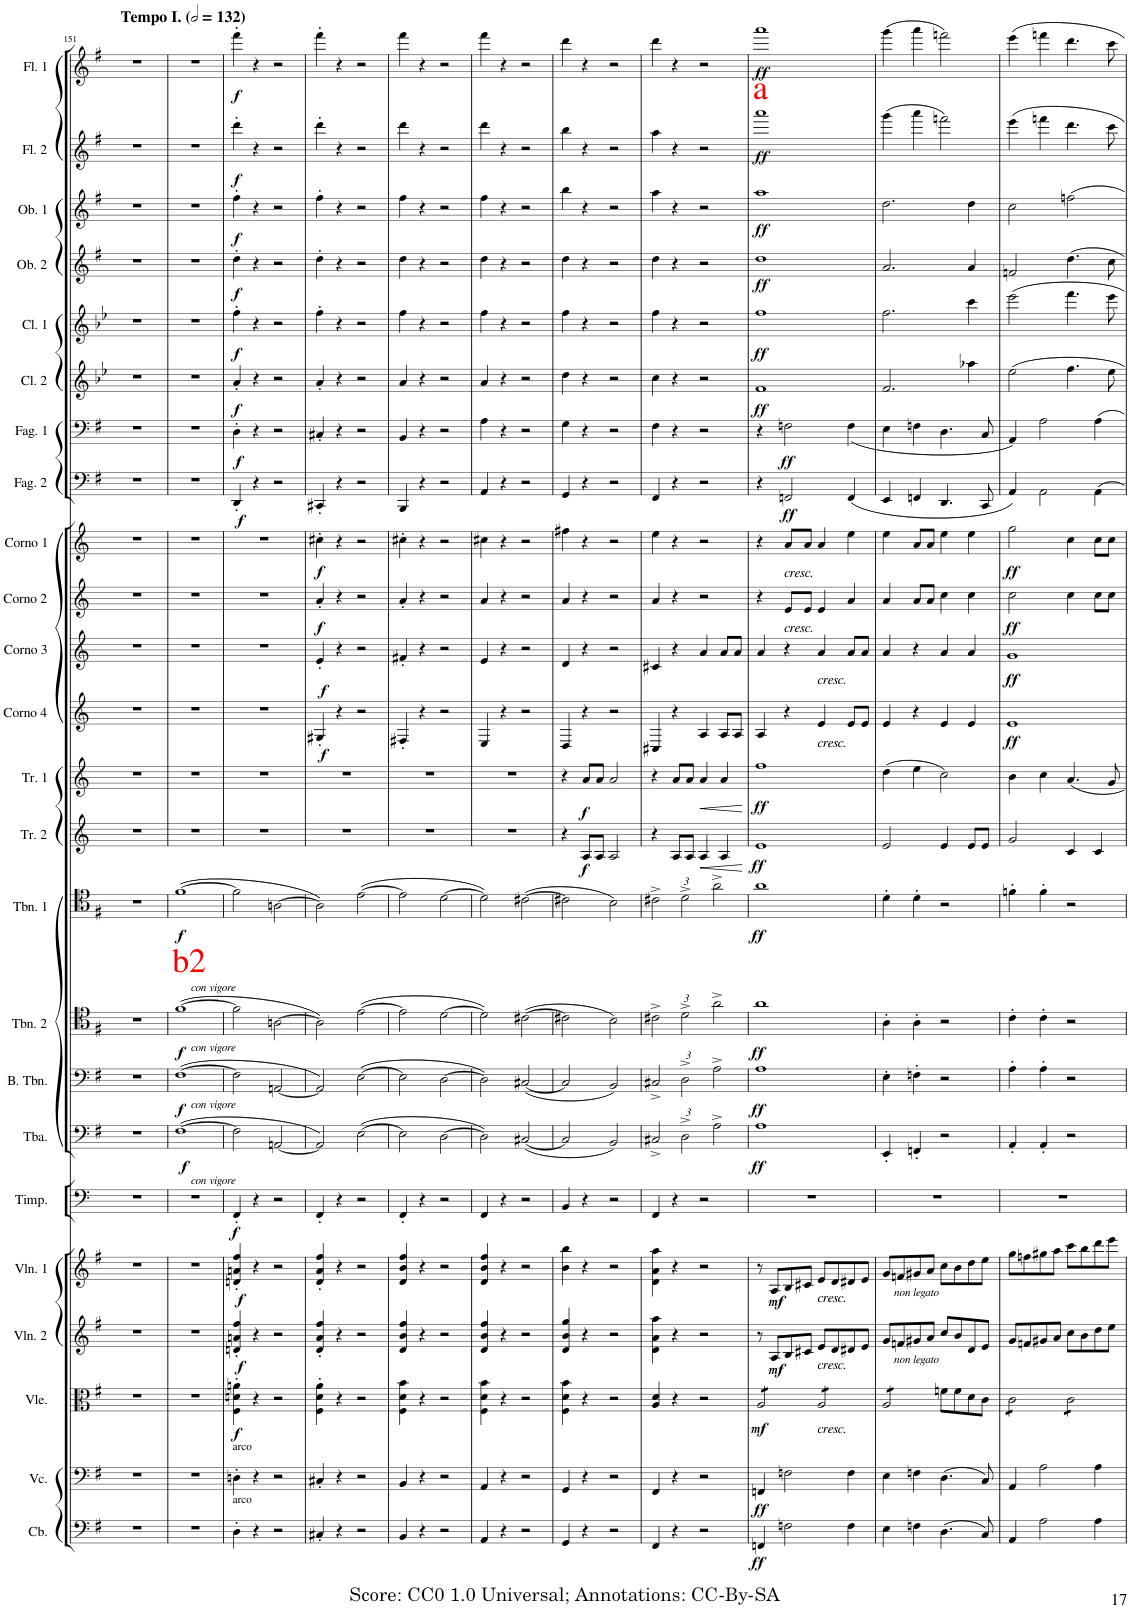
**kern	**dynam	**kern	**dynam	**kern	**dynam	**kern	**dynam	**kern	**dynam	**kern	**dynam	**kern	**dynam	**kern	**dynam	**kern	**dynam	**kern	**text	**dynam	**kern	**dynam	**kern	**dynam	**kern	**dynam	**kern	**dynam	**kern	**dynam	**kern	**dynam	**kern	**dynam	**kern	**dynam	**kern	**dynam	**kern	**dynam	**kern	**dynam	**kern	**dynam	**kern	**dynam	**kern	**text	**dynam
*part24	*part24	*part23	*part23	*part22	*part22	*part21	*part21	*part20	*part20	*part19	*part19	*part18	*part18	*part17	*part17	*part16	*part16	*part15	*part15	*part15	*part14	*part14	*part13	*part13	*part12	*part12	*part11	*part11	*part10	*part10	*part9	*part9	*part8	*part8	*part7	*part7	*part6	*part6	*part5	*part5	*part4	*part4	*part3	*part3	*part2	*part2	*part1	*part1	*part1
*staff24	*staff24	*staff23	*staff23	*staff22	*staff22	*staff21	*staff21	*staff20	*staff20	*staff19	*staff19	*staff18	*staff18	*staff17	*staff17	*staff16	*staff16	*staff15	*staff15	*staff15	*staff14	*staff14	*staff13	*staff13	*staff12	*staff12	*staff11	*staff11	*staff10	*staff10	*staff9	*staff9	*staff8	*staff8	*staff7	*staff7	*staff6	*staff6	*staff5	*staff5	*staff4	*staff4	*staff3	*staff3	*staff2	*staff2	*staff1	*staff1	*staff1
*I"Contrabassi	*	*I"Violoncelli	*	*I"Viole	*	*I"Violini 2	*	*I"Violini 1	*	*I"Timpani	*	*I"Tuba	*	*I"Bass Trombone	*	*I"Trombone Tenore 2	*	*I"Trombone Tenore 1	*	*	*I"Trombe in F 2	*	*I"Trombe in F 1	*	*I"Corno in F 4	*	*I"Corno in F 3	*	*I"Corno in F 2	*	*I"Corno in F 1	*	*I"Fagotto 2	*	*I"Fagotto 1	*	*I"Clarinetto in A 2	*	*I"Clarinetto in A 1	*	*I"Oboe 2	*	*I"Oboe 1	*	*I"Flauto 2	*	*I"Flauto 1	*	*
*I'Cb.	*	*I'Vc.	*	*I'Vle.	*	*I'Vln. 2	*	*I'Vln. 1	*	*I'Timp.	*	*I'Tba.	*	*I'B. Tbn.	*	*I'Tbn. 2	*	*I'Tbn. 1	*	*	*I'Tr. 2	*	*I'Tr. 1	*	*I'Corno 4	*	*I'Corno 3	*	*I'Corno 2	*	*I'Corno 1	*	*I'Fag. 2	*	*I'Fag. 1	*	*I'Cl. 2	*	*I'Cl. 1	*	*I'Ob. 2	*	*I'Ob. 1	*	*I'Fl. 2	*	*I'Fl. 1	*	*
!!LO:PB:g=z
*clefF4	*	*clefF4	*	*clefC3	*	*clefG2	*	*clefG2	*	*clefF4	*	*clefF4	*	*clefF4	*	*clefC4	*	*clefC4	*	*	*clefG2	*	*clefG2	*	*clefG2	*	*clefG2	*	*clefG2	*	*clefG2	*	*clefF4	*	*clefF4	*	*clefG2	*	*clefG2	*	*clefG2	*	*clefG2	*	*clefG2	*	*clefG2	*	*
*Trd7c12	*	*	*	*	*	*	*	*	*	*	*	*	*	*	*	*	*	*	*	*	*Trd-3c-5	*	*Trd-3c-5	*	*Trd4c7	*	*Trd4c7	*	*Trd4c7	*	*Trd4c7	*	*	*	*	*	*Trd2c3	*	*Trd2c3	*	*	*	*	*	*	*	*	*	*
*k[f#]	*	*k[f#]	*	*k[f#]	*	*k[f#]	*	*k[f#]	*	*k[]	*	*k[f#]	*	*k[f#]	*	*k[f#]	*	*k[f#]	*	*	*k[]	*	*k[]	*	*k[]	*	*k[]	*	*k[]	*	*k[]	*	*k[f#]	*	*k[f#]	*	*k[b-e-]	*	*k[b-e-]	*	*k[f#]	*	*k[f#]	*	*k[f#]	*	*k[f#]	*	*
*M2/2	*	*M2/2	*	*M2/2	*	*M2/2	*	*M2/2	*	*M2/2	*	*M2/2	*	*M2/2	*	*M2/2	*	*M2/2	*	*	*M2/2	*	*M2/2	*	*M2/2	*	*M2/2	*	*M2/2	*	*M2/2	*	*M2/2	*	*M2/2	*	*M2/2	*	*M2/2	*	*M2/2	*	*M2/2	*	*M2/2	*	*M2/2	*	*
*met(c|)	*	*met(c|)	*	*met(c|)	*	*met(c|)	*	*met(c|)	*	*met(c|)	*	*met(c|)	*	*met(c|)	*	*met(c|)	*	*met(c|)	*	*	*met(c|)	*	*met(c|)	*	*met(c|)	*	*met(c|)	*	*met(c|)	*	*met(c|)	*	*met(c|)	*	*met(c|)	*	*met(c|)	*	*met(c|)	*	*met(c|)	*	*met(c|)	*	*met(c|)	*	*met(c|)	*	*
=151	=151	=151	=151	=151	=151	=151	=151	=151	=151	=151	=151	=151	=151	=151	=151	=151	=151	=151	=151	=151	=151	=151	=151	=151	=151	=151	=151	=151	=151	=151	=151	=151	=151	=151	=151	=151	=151	=151	=151	=151	=151	=151	=151	=151	=151	=151	=151	=151	=151
1r	.	1r	.	1r	.	1r	.	1r	.	1r	.	1r	.	1r	.	1r	.	1r	.	.	1r	.	1r	.	1r	.	1r	.	1r	.	1r	.	1r	.	1r	.	1r	.	1r	.	1r	.	1r	.	1r	.	1r	.	.
=152	=152	=152	=152	=152	=152	=152	=152	=152	=152	=152	=152	=152	=152	=152	=152	=152	=152	=152	=152	=152	=152	=152	=152	=152	=152	=152	=152	=152	=152	=152	=152	=152	=152	=152	=152	=152	=152	=152	=152	=152	=152	=152	=152	=152	=152	=152	=152	=152	=152
!	!	!	!	!	!	!	!	!	!	!	!	!	!	!	!	!	!	!LO:TX:b:i:t=con vigore	!	!	!	!	!	!	!	!	!	!	!	!	!	!	!	!	!	!	!	!	!	!	!	!	!	!	!	!	!	!	!
!	!	!	!	!	!	!	!	!	!	!	!	!	!	!	!	!LO:TX:b:i:t=con vigore	!	!	!	!	!	!	!	!	!	!	!	!	!	!	!	!	!	!	!	!	!	!	!	!	!	!	!	!	!	!	!	!	!
!	!	!	!	!	!	!	!	!	!	!	!	!	!	!LO:TX:b:i:t=con vigore	!	!	!	!	!	!	!	!	!	!	!	!	!	!	!	!	!	!	!	!	!	!	!	!	!	!	!	!	!	!	!	!	!	!	!
!	!	!	!	!	!	!	!	!	!	!	!	!LO:TX:b:i:t=con vigore	!	!	!	!	!	!	!	!	!	!	!	!	!	!	!	!	!	!	!	!	!	!	!	!	!	!	!	!	!	!	!	!	!	!	!	!	!
!	!	!	!	!	!	!	!	!	!	!	!	!	!LO:DY:b	!	!LO:DY:b	!	!LO:DY:b	!	!LO:LY:b:color=#FF0000	!LO:DY:b	!	!	!	!	!	!	!	!	!	!	!	!	!	!	!	!	!	!	!	!	!	!	!	!	!	!	!	!	!
1r	.	1r	.	1r	.	1r	.	1r	.	1r	.	([1F#	f	([1F#	f	([1f#	f	([1f#	b2	f	1r	.	1r	.	1r	.	1r	.	1r	.	1r	.	1r	.	1r	.	1r	.	1r	.	1r	.	1r	.	1r	.	1r	.	.
=153	=153	=153	=153	=153	=153	=153	=153	=153	=153	=153	=153	=153	=153	=153	=153	=153	=153	=153	=153	=153	=153	=153	=153	=153	=153	=153	=153	=153	=153	=153	=153	=153	=153	=153	=153	=153	=153	=153	=153	=153	=153	=153	=153	=153	=153	=153	=153	=153	=153
!	!	!LO:TX:a:t=arco	!	!	!	!	!	!	!	!	!	!	!	!	!	!	!	!	!	!	!	!	!	!	!	!	!	!	!	!	!	!	!	!	!	!	!	!	!	!	!	!	!	!	!	!	!	!	!
!LO:TX:a:t=arco	!	!	!	!	!	!	!	!	!	!	!	!	!	!	!	!	!	!	!	!	!	!	!	!	!	!	!	!	!	!	!	!	!	!	!	!	!	!	!	!	!	!	!	!	!	!	!	!	!
!	!	!	!	!	!LO:DY:b	!	!LO:DY:b	!	!LO:DY:b	!	!LO:DY:b	!	!	!	!	!	!	!	!	!	!	!	!	!	!	!	!	!	!	!	!	!	!	!LO:DY:b	!	!LO:DY:b	!	!LO:DY:b	!	!LO:DY:b	!	!LO:DY:b	!	!LO:DY:b	!	!LO:DY:b	!	!	!LO:DY:b
4D'\	.	4Dn'\	.	4F#\' 4dn\' 4an\'	f	4dn/' 4an/' 4ff#/'	f	4dn/' 4an/' 4ff#/'	f	4FF'/	f	2F#\]	.	2F#\]	.	2f#\]	.	2f#\]	.	.	1r	.	1r	.	1r	.	1r	.	1r	.	1r	.	4DD'/	f	4D'\	f	4a'/	f	4ff'\	f	4dd'\	f	4ff#'\	f	4ddd'\	f	4fff#'\	.	f
4r	.	4r	.	4r	.	4r	.	4r	.	4r	.	.	.	.	.	.	.	.	.	.	.	.	.	.	.	.	.	.	.	.	.	.	4r	.	4r	.	4r	.	4r	.	4r	.	4r	.	4r	.	4r	.	.
2r	.	2r	.	2r	.	2r	.	2r	.	2r	.	[2AAn/	.	[2AAn/	.	[2An\	.	[2An\	.	.	.	.	.	.	.	.	.	.	.	.	.	.	2r	.	2r	.	2r	.	2r	.	2r	.	2r	.	2r	.	2r	.	.
=154	=154	=154	=154	=154	=154	=154	=154	=154	=154	=154	=154	=154	=154	=154	=154	=154	=154	=154	=154	=154	=154	=154	=154	=154	=154	=154	=154	=154	=154	=154	=154	=154	=154	=154	=154	=154	=154	=154	=154	=154	=154	=154	=154	=154	=154	=154	=154	=154	=154
!	!	!	!	!	!	!	!	!	!	!	!	!	!	!	!	!	!	!	!	!	!	!	!	!	!	!LO:DY:b	!	!LO:DY:b	!	!LO:DY:b	!	!LO:DY:b	!	!	!	!	!	!	!	!	!	!	!	!	!	!	!	!	!
4C#X'/	.	4C#X'/	.	4F#\' 4d\' 4a\'	.	4d/' 4a/' 4ff#/'	.	4d/' 4a/' 4ff#/'	.	4FF'/	.	2AA/])	.	2AA/])	.	2A\])	.	2A\])	.	.	1r	.	1r	.	4G#X'/	f	4e'/	f	4a'/	f	4cc#X'\	f	4CC#X'/	.	4C#X'/	.	4a'/	.	4ff'\	.	4dd'\	.	4ff#'\	.	4ddd'\	.	4fff#'\	.	.
4r	.	4r	.	4r	.	4r	.	4r	.	4r	.	.	.	.	.	.	.	.	.	.	.	.	.	.	4r	.	4r	.	4r	.	4r	.	4r	.	4r	.	4r	.	4r	.	4r	.	4r	.	4r	.	4r	.	.
2r	.	2r	.	2r	.	2r	.	2r	.	2r	.	([2E\	.	([2E\	.	([2e\	.	([2e\	.	.	.	.	.	.	2r	.	2r	.	2r	.	2r	.	2r	.	2r	.	2r	.	2r	.	2r	.	2r	.	2r	.	2r	.	.
=155	=155	=155	=155	=155	=155	=155	=155	=155	=155	=155	=155	=155	=155	=155	=155	=155	=155	=155	=155	=155	=155	=155	=155	=155	=155	=155	=155	=155	=155	=155	=155	=155	=155	=155	=155	=155	=155	=155	=155	=155	=155	=155	=155	=155	=155	=155	=155	=155	=155
4BB/	.	4BB/	.	4F#\ 4d\ 4b\	.	4d/ 4b/ 4ff#/	.	4d/ 4b/ 4ff#/	.	4FF'/	.	2E\]	.	2E\]	.	2e\]	.	2e\]	.	.	1r	.	1r	.	4F#X'/	.	4f#X'/	.	4a'/	.	4cc#X'\	.	4BBB/	.	4BB/	.	4a/	.	4ff\	.	4dd\	.	4ff#\	.	4ddd\	.	4fff#\	.	.
4r	.	4r	.	4r	.	4r	.	4r	.	4r	.	.	.	.	.	.	.	.	.	.	.	.	.	.	4r	.	4r	.	4r	.	4r	.	4r	.	4r	.	4r	.	4r	.	4r	.	4r	.	4r	.	4r	.	.
2r	.	2r	.	2r	.	2r	.	2r	.	2r	.	[2D\	.	[2D\	.	[2d\	.	[2d\	.	.	.	.	.	.	2r	.	2r	.	2r	.	2r	.	2r	.	2r	.	2r	.	2r	.	2r	.	2r	.	2r	.	2r	.	.
=156	=156	=156	=156	=156	=156	=156	=156	=156	=156	=156	=156	=156	=156	=156	=156	=156	=156	=156	=156	=156	=156	=156	=156	=156	=156	=156	=156	=156	=156	=156	=156	=156	=156	=156	=156	=156	=156	=156	=156	=156	=156	=156	=156	=156	=156	=156	=156	=156	=156
4AA/	.	4AA/	.	4F#\ 4d\ 4b\	.	4d/ 4b/ 4ff#/	.	4d/ 4b/ 4ff#/	.	4FF/	.	2D\])	.	2D\])	.	2d\])	.	2d\])	.	.	1r	.	1r	.	4E/	.	4e/	.	4a/	.	4cc#X\	.	4AA/	.	4A\	.	4a/	.	4ff\	.	4dd\	.	4ff#\	.	4ddd\	.	4fff#\	.	.
4r	.	4r	.	4r	.	4r	.	4r	.	4r	.	.	.	.	.	.	.	.	.	.	.	.	.	.	4r	.	4r	.	4r	.	4r	.	4r	.	4r	.	4r	.	4r	.	4r	.	4r	.	4r	.	4r	.	.
2r	.	2r	.	2r	.	2r	.	2r	.	2r	.	([2C#X/	.	([2C#X/	.	([2c#X\	.	([2c#X\	.	.	.	.	.	.	2r	.	2r	.	2r	.	2r	.	2r	.	2r	.	2r	.	2r	.	2r	.	2r	.	2r	.	2r	.	.
=157	=157	=157	=157	=157	=157	=157	=157	=157	=157	=157	=157	=157	=157	=157	=157	=157	=157	=157	=157	=157	=157	=157	=157	=157	=157	=157	=157	=157	=157	=157	=157	=157	=157	=157	=157	=157	=157	=157	=157	=157	=157	=157	=157	=157	=157	=157	=157	=157	=157
4GG/	.	4GG/	.	4F#\ 4d\ 4b\	.	4d/ 4b/ 4gg/	.	4b\ 4bb\	.	4BB/	.	2C#/]	.	2C#/]	.	2c#X\]	.	2c#X\]	.	.	4r	.	4r	.	4D/	.	4d/	.	4a/	.	4ff#X\	.	4GG/	.	4G\	.	4dd\	.	4ff\	.	4dd\	.	4bb\	.	4bb\	.	4ddd\	.	.
!	!	!	!	!	!	!	!	!	!	!	!	!	!	!	!	!	!	!	!	!	!	!LO:DY:b	!	!LO:DY:b	!	!	!	!	!	!	!	!	!	!	!	!	!	!	!	!	!	!	!	!	!	!	!	!	!
4r	.	4r	.	4r	.	4r	.	4r	.	4r	.	.	.	.	.	.	.	.	.	.	8A/L	f	8a/L	f	4r	.	4r	.	4r	.	4r	.	4r	.	4r	.	4r	.	4r	.	4r	.	4r	.	4r	.	4r	.	.
.	.	.	.	.	.	.	.	.	.	.	.	.	.	.	.	.	.	.	.	.	8A/J	.	8a/J	.	.	.	.	.	.	.	.	.	.	.	.	.	.	.	.	.	.	.	.	.	.	.	.	.	.
2r	.	2r	.	2r	.	2r	.	2r	.	2r	.	2BB/)	.	2BB/)	.	2B\)	.	2B\)	.	.	2A/	.	2a/	.	2r	.	2r	.	2r	.	2r	.	2r	.	2r	.	2r	.	2r	.	2r	.	2r	.	2r	.	2r	.	.
=158	=158	=158	=158	=158	=158	=158	=158	=158	=158	=158	=158	=158	=158	=158	=158	=158	=158	=158	=158	=158	=158	=158	=158	=158	=158	=158	=158	=158	=158	=158	=158	=158	=158	=158	=158	=158	=158	=158	=158	=158	=158	=158	=158	=158	=158	=158	=158	=158	=158
*	*	*	*	*	*	*	*	*	*	*	*	*Xbrackettup	*	*Xbrackettup	*	*Xbrackettup	*	*Xbrackettup	*	*	*	*	*	*	*	*	*	*	*	*	*	*	*	*	*	*	*	*	*	*	*	*	*	*	*	*	*	*	*
4FF#/	.	4FF#/	.	4A/ 4d/	.	4d\ 4a\ 4aa\	.	4d\ 4a\ 4aa\	.	4FF/	.	3C#X^/	.	3C#X^/	.	3c#X^\	.	3c#X^\	.	.	4r	.	4r	.	4C#X/	.	4c#X/	.	4a/	.	4ee\	.	4FF#/	.	4F#\	.	4cc\	.	4ff\	.	4dd\	.	4aa\	.	4aa\	.	4ddd\	.	.
4r	.	4r	.	4r	.	4r	.	4r	.	4r	.	.	.	.	.	.	.	.	.	.	8A/L	.	8a/L	.	4r	.	4r	.	4r	.	4r	.	4r	.	4r	.	4r	.	4r	.	4r	.	4r	.	4r	.	4r	.	.
.	.	.	.	.	.	.	.	.	.	.	.	3D^\	.	3D^\	.	3d^\	.	3d^\	.	.	.	.	.	.	.	.	.	.	.	.	.	.	.	.	.	.	.	.	.	.	.	.	.	.	.	.	.	.	.
.	.	.	.	.	.	.	.	.	.	.	.	.	.	.	.	.	.	.	.	.	8A/J	.	8a/J	.	.	.	.	.	.	.	.	.	.	.	.	.	.	.	.	.	.	.	.	.	.	.	.	.	.
!	!	!	!	!	!	!	!	!	!	!	!	!	!	!	!	!	!	!	!	!	!	!LO:HP:b	!	!LO:HP:b	!	!	!	!	!	!	!	!	!	!	!	!	!	!	!	!	!	!	!	!	!	!	!	!	!
2r	.	2r	.	2r	.	2r	.	2r	.	2r	.	.	.	.	.	.	.	.	.	.	4A/	<	4a/	<	4A/	.	4a/	.	2r	.	2r	.	2r	.	2r	.	2r	.	2r	.	2r	.	2r	.	2r	.	2r	.	.
.	.	.	.	.	.	.	.	.	.	.	.	3A^\	.	3A^\	.	3a^\	.	3a^\	.	.	.	.	.	.	.	.	.	.	.	.	.	.	.	.	.	.	.	.	.	.	.	.	.	.	.	.	.	.	.
.	.	.	.	.	.	.	.	.	.	.	.	.	.	.	.	.	.	.	.	.	4A/	.	4a/	.	8A/L	.	8a/L	.	.	.	.	.	.	.	.	.	.	.	.	.	.	.	.	.	.	.	.	.	.
.	.	.	.	.	.	.	.	.	.	.	.	.	.	.	.	.	.	.	.	.	.	.	.	.	8A/J	.	8a/J	.	.	.	.	.	.	.	.	.	.	.	.	.	.	.	.	.	.	.	.	.	.
.	.	.	.	.	.	.	.	.	.	.	.	.	.	.	.	.	.	.	.	.	.	[	.	[	.	.	.	.	.	.	.	.	.	.	.	.	.	.	.	.	.	.	.	.	.	.	.	.	.
=159	=159	=159	=159	=159	=159	=159	=159	=159	=159	=159	=159	=159	=159	=159	=159	=159	=159	=159	=159	=159	=159	=159	=159	=159	=159	=159	=159	=159	=159	=159	=159	=159	=159	=159	=159	=159	=159	=159	=159	=159	=159	=159	=159	=159	=159	=159	=159	=159	=159
!	!LO:DY:b	!	!LO:DY:b	!	!LO:DY:b	!	!	!	!	!	!	!	!LO:DY:b	!	!LO:DY:b	!	!LO:DY:b	!	!	!LO:DY:b	!	!LO:DY:b	!	!LO:DY:b	!	!	!	!	!	!	!	!	!	!	!	!	!	!LO:DY:b	!	!LO:DY:b	!	!LO:DY:b	!	!LO:DY:b	!	!LO:DY:b	!	!LO:LY:b:color=#FF0000	!LO:DY:b
*	*	*	*	*tremolo	*	*	*	*	*	*	*	*	*	*	*	*	*	*	*	*	*	*	*	*	*	*	*	*	*	*	*	*	*	*	*	*	*	*	*	*	*	*	*	*	*	*	*	*	*
4FFn/	ff	4FFn/	ff	8A/L	mf	8r	.	8r	.	1r	.	1A	ff	1A	ff	1a	ff	1a	.	ff	1e	ff	1ff	ff	4A/	.	4a/	.	4r	.	4r	.	4r	.	4r	.	1f	ff	1ff	ff	1dd	ff	1aa	ff	1aaa	ff	1aaa	a	ff
!	!	!	!	!	!	!	!LO:DY:b	!	!LO:DY:b	!	!	!	!	!	!	!	!	!	!	!	!	!	!	!	!	!	!	!	!	!	!	!	!	!	!	!	!	!	!	!	!	!	!	!	!	!	!	!	!
.	.	.	.	8A/	.	8A/L	mf	8A/L	mf	.	.	.	.	.	.	.	.	.	.	.	.	.	.	.	.	.	.	.	.	.	.	.	.	.	.	.	.	.	.	.	.	.	.	.	.	.	.	.	.
!	!	!	!	!	!	!	!	!	!	!	!	!	!	!	!	!	!	!	!	!	!	!	!	!	!	!	!	!	!	!	!LO:TX:b:i:t=cresc.	!	!	!	!	!	!	!	!	!	!	!	!	!	!	!	!	!	!
!	!	!	!	!	!	!	!	!	!	!	!	!	!	!	!	!	!	!	!	!	!	!	!	!	!	!	!	!	!LO:TX:b:i:t=cresc.	!	!	!	!	!	!	!	!	!	!	!	!	!	!	!	!	!	!	!	!
!	!	!	!	!	!	!	!	!	!	!	!	!	!	!	!	!	!	!	!	!	!	!	!	!	!	!	!	!	!	!	!	!	!	!LO:DY:b	!	!LO:DY:b	!	!	!	!	!	!	!	!	!	!	!	!	!
2Fn\	.	2Fn\	.	8A/	.	8B/	.	8B/	.	.	.	.	.	.	.	.	.	.	.	.	.	.	.	.	4r	.	4r	.	8e/L	.	8a/L	.	2FFn/	ff	2Fn\	ff	.	.	.	.	.	.	.	.	.	.	.	.	.
.	.	.	.	8A/J	.	8c#X/J	.	8c#X/J	.	.	.	.	.	.	.	.	.	.	.	.	.	.	.	.	.	.	.	.	8e/J	.	8a/J	.	.	.	.	.	.	.	.	.	.	.	.	.	.	.	.	.	.
!	!	!	!	!	!	!	!	!	!	!	!	!	!	!	!	!	!	!	!	!	!	!	!	!	!	!	!LO:TX:b:i:t=cresc.	!	!	!	!	!	!	!	!	!	!	!	!	!	!	!	!	!	!	!	!	!	!
!	!	!	!	!	!	!	!	!	!	!	!	!	!	!	!	!	!	!	!	!	!	!	!	!	!LO:TX:b:i:t=cresc.	!	!	!	!	!	!	!	!	!	!	!	!	!	!	!	!	!	!	!	!	!	!	!	!
!	!	!	!	!	!	!	!	!LO:TX:b:i:t=cresc.	!	!	!	!	!	!	!	!	!	!	!	!	!	!	!	!	!	!	!	!	!	!	!	!	!	!	!	!	!	!	!	!	!	!	!	!	!	!	!	!	!
!	!	!	!	!	!	!LO:TX:b:i:t=cresc.	!	!	!	!	!	!	!	!	!	!	!	!	!	!	!	!	!	!	!	!	!	!	!	!	!	!	!	!	!	!	!	!	!	!	!	!	!	!	!	!	!	!	!
!	!	!	!	!LO:TX:b:i:t=cresc.	!	!	!	!	!	!	!	!	!	!	!	!	!	!	!	!	!	!	!	!	!	!	!	!	!	!	!	!	!	!	!	!	!	!	!	!	!	!	!	!	!	!	!	!	!
.	.	.	.	8A/L	.	8e/L	.	8e/L	.	.	.	.	.	.	.	.	.	.	.	.	.	.	.	.	4e/	.	4a/	.	4e/	.	4a/	.	.	.	.	.	.	.	.	.	.	.	.	.	.	.	.	.	.
.	.	.	.	8A/	.	8d/	.	8d/	.	.	.	.	.	.	.	.	.	.	.	.	.	.	.	.	.	.	.	.	.	.	.	.	.	.	.	.	.	.	.	.	.	.	.	.	.	.	.	.	.
4F\	.	4F\	.	8A/	.	8d#X/	.	8d#X/	.	.	.	.	.	.	.	.	.	.	.	.	.	.	.	.	8e/L	.	8a/L	.	4a/	.	4ee\	.	(<4FF/	.	(<4F\	.	.	.	.	.	.	.	.	.	.	.	.	.	.
.	.	.	.	8A/J	.	8e/J	.	8e/J	.	.	.	.	.	.	.	.	.	.	.	.	.	.	.	.	8e/J	.	8a/J	.	.	.	.	.	.	.	.	.	.	.	.	.	.	.	.	.	.	.	.	.	.
=160	=160	=160	=160	=160	=160	=160	=160	=160	=160	=160	=160	=160	=160	=160	=160	=160	=160	=160	=160	=160	=160	=160	=160	=160	=160	=160	=160	=160	=160	=160	=160	=160	=160	=160	=160	=160	=160	=160	=160	=160	=160	=160	=160	=160	=160	=160	=160	=160	=160
!	!	!	!	!	!	!	!	!LO:TX:b:i:t=non legato	!	!	!	!	!	!	!	!	!	!	!	!	!	!	!	!	!	!	!	!	!	!	!	!	!	!	!	!	!	!	!	!	!	!	!	!	!	!	!	!	!
!	!	!	!	!	!	!LO:TX:b:i:t=non legato	!	!	!	!	!	!	!	!	!	!	!	!	!	!	!	!	!	!	!	!	!	!	!	!	!	!	!	!	!	!	!	!	!	!	!	!	!	!	!	!	!	!	!
4E\	.	4E\	.	8A/L	.	8g/L	.	8g/L	.	1r	.	4EE'/	.	4E'\	.	4A'\	.	4d'\	.	.	2e/	.	(4dd\	.	4e/	.	4a/	.	4a/	.	4ee\	.	4EE/	.	4E\	.	2.f/	.	2.ff\	.	2.a/	.	2.dd\	.	(4ggg\	.	(4ggg\	.	.
.	.	.	.	8A/	.	8fn/	.	8fn/	.	.	.	.	.	.	.	.	.	.	.	.	.	.	.	.	.	.	.	.	.	.	.	.	.	.	.	.	.	.	.	.	.	.	.	.	.	.	.	.	.
4Fn\	.	4Fn\	.	8A/	.	8g#X/	.	8g#X/	.	.	.	4FFn'/	.	4Fn'\	.	4A'\	.	4d'\	.	.	.	.	4ee\	.	4r	.	4r	.	8a/L	.	8a/L	.	4FFn/	.	4Fn\	.	.	.	.	.	.	.	.	.	4aaa\	.	4aaa\	.	.
.	.	.	.	8A/J	.	8a/J	.	8a/J	.	.	.	.	.	.	.	.	.	.	.	.	.	.	.	.	.	.	.	.	8a/J	.	8a/J	.	.	.	.	.	.	.	.	.	.	.	.	.	.	.	.	.	.
*	*	*	*	*Xtremolo	*	*	*	*	*	*	*	*	*	*	*	*	*	*	*	*	*	*	*	*	*	*	*	*	*	*	*	*	*	*	*	*	*	*	*	*	*	*	*	*	*	*	*	*	*
(4.D\	.	(4.D\	.	8fn\L	.	8cc/L	.	8cc\L	.	.	.	2r	.	2r	.	2r	.	2r	.	.	4e/	.	2cc\)	.	4e/	.	4a/	.	4cc\	.	4ee\	.	4.DD/	.	4.D\	.	.	.	.	.	.	.	.	.	2fffn\)	.	2fffn\)	.	.
.	.	.	.	8f\	.	8b/	.	8b\	.	.	.	.	.	.	.	.	.	.	.	.	.	.	.	.	.	.	.	.	.	.	.	.	.	.	.	.	.	.	.	.	.	.	.	.	.	.	.	.	.
.	.	.	.	8d\	.	8d/	.	8dd\	.	.	.	.	.	.	.	.	.	.	.	.	8e/L	.	.	.	4e/	.	4a/	.	4cc\	.	4ee\	.	.	.	.	.	4aa-X\	.	4ccc\	.	4a/	.	4dd\	.	.	.	.	.	.
8C/)	.	8C/)	.	8c\J	.	8e/J	.	8ee\J	.	.	.	.	.	.	.	.	.	.	.	.	8e/J	.	.	.	.	.	.	.	.	.	.	.	8CC/	.	8C/	.	.	.	.	.	.	.	.	.	.	.	.	.	.
=161	=161	=161	=161	=161	=161	=161	=161	=161	=161	=161	=161	=161	=161	=161	=161	=161	=161	=161	=161	=161	=161	=161	=161	=161	=161	=161	=161	=161	=161	=161	=161	=161	=161	=161	=161	=161	=161	=161	=161	=161	=161	=161	=161	=161	=161	=161	=161	=161	=161
!	!	!	!	!	!	!	!	!	!	!	!	!	!	!	!	!	!	!	!	!	!	!	!	!	!	!LO:DY:b	!	!LO:DY:b	!	!LO:DY:b	!	!LO:DY:b	!	!	!	!	!	!	!	!	!	!	!	!	!	!	!	!	!
*	*	*	*	*tremolo	*	*	*	*	*	*	*	*	*	*	*	*	*	*	*	*	*	*	*	*	*	*	*	*	*	*	*	*	*	*	*	*	*	*	*	*	*	*	*	*	*	*	*	*	*
4AA/	.	4AA/	.	8c\L	.	8g/L	.	8gg\L	.	1r	.	4AA'/	.	4A'\	.	4c'\	.	4fn'\	.	.	2g/	.	4b\	.	1e	ff	1g	ff	2cc\	ff	2gg\	ff	4AA/)	.	4AA/)	.	2ee-\	.	2eee-\	.	2fn/	.	2cc\	.	4eee\	.	4eee\	.	.
.	.	.	.	8c\	.	8fn/	.	8ffn\	.	.	.	.	.	.	.	.	.	.	.	.	.	.	.	.	.	.	.	.	.	.	.	.	.	.	.	.	.	.	.	.	.	.	.	.	.	.	.	.	.
2A\	.	2A\	.	8c\	.	8g#X/	.	8gg#X\	.	.	.	4AA'/	.	4A'\	.	4c'\	.	4f'\	.	.	.	.	4cc\	.	.	.	.	.	.	.	.	.	2AA\	.	2A\	.	.	.	.	.	.	.	.	.	4fffn\	.	4fffn\	.	.
.	.	.	.	8c\J	.	8a/J	.	8aa\J	.	.	.	.	.	.	.	.	.	.	.	.	.	.	.	.	.	.	.	.	.	.	.	.	.	.	.	.	.	.	.	.	.	.	.	.	.	.	.	.	.
.	.	.	.	8c\L	.	8cc\L	.	8ccc\L	.	.	.	2r	.	2r	.	2r	.	2r	.	.	4c/	.	4.a/	.	.	.	.	.	4cc\	.	4cc\	.	.	.	.	.	4.ff\	.	4.fff\	.	4.dd\	.	2ffn\	.	4.ddd\	.	4.ddd\	.	.
.	.	.	.	8c\	.	8b\	.	8bb\	.	.	.	.	.	.	.	.	.	.	.	.	.	.	.	.	.	.	.	.	.	.	.	.	.	.	.	.	.	.	.	.	.	.	.	.	.	.	.	.	.
4A\	.	4A\	.	8c\	.	8dd\	.	8ddd\	.	.	.	.	.	.	.	.	.	.	.	.	4c/	.	.	.	.	.	.	.	8cc\L	.	8cc\L	.	4AA\	.	4A\	.	.	.	.	.	.	.	.	.	.	.	.	.	.
.	.	.	.	8c\J	.	8ee\J	.	8eee\J	.	.	.	.	.	.	.	.	.	.	.	.	.	.	8g/	.	.	.	.	.	8cc\J	.	8cc\J	.	.	.	.	.	8ee-\	.	8eee-\	.	8cc\	.	.	.	8ccc\	.	8ccc\	.	.
*	*	*	*	*Xtremolo	*	*	*	*	*	*	*	*	*	*	*	*	*	*	*	*	*	*	*	*	*	*	*	*	*	*	*	*	*	*	*	*	*	*	*	*	*	*	*	*	*	*	*	*	*
=	=	=	=	=	=	=	=	=	=	=	=	=	=	=	=	=	=	=	=	=	=	=	=	=	=	=	=	=	=	=	=	=	=	=	=	=	=	=	=	=	=	=	=	=	=	=	=	=	=
*-	*-	*-	*-	*-	*-	*-	*-	*-	*-	*-	*-	*-	*-	*-	*-	*-	*-	*-	*-	*-	*-	*-	*-	*-	*-	*-	*-	*-	*-	*-	*-	*-	*-	*-	*-	*-	*-	*-	*-	*-	*-	*-	*-	*-	*-	*-	*-	*-	*-
